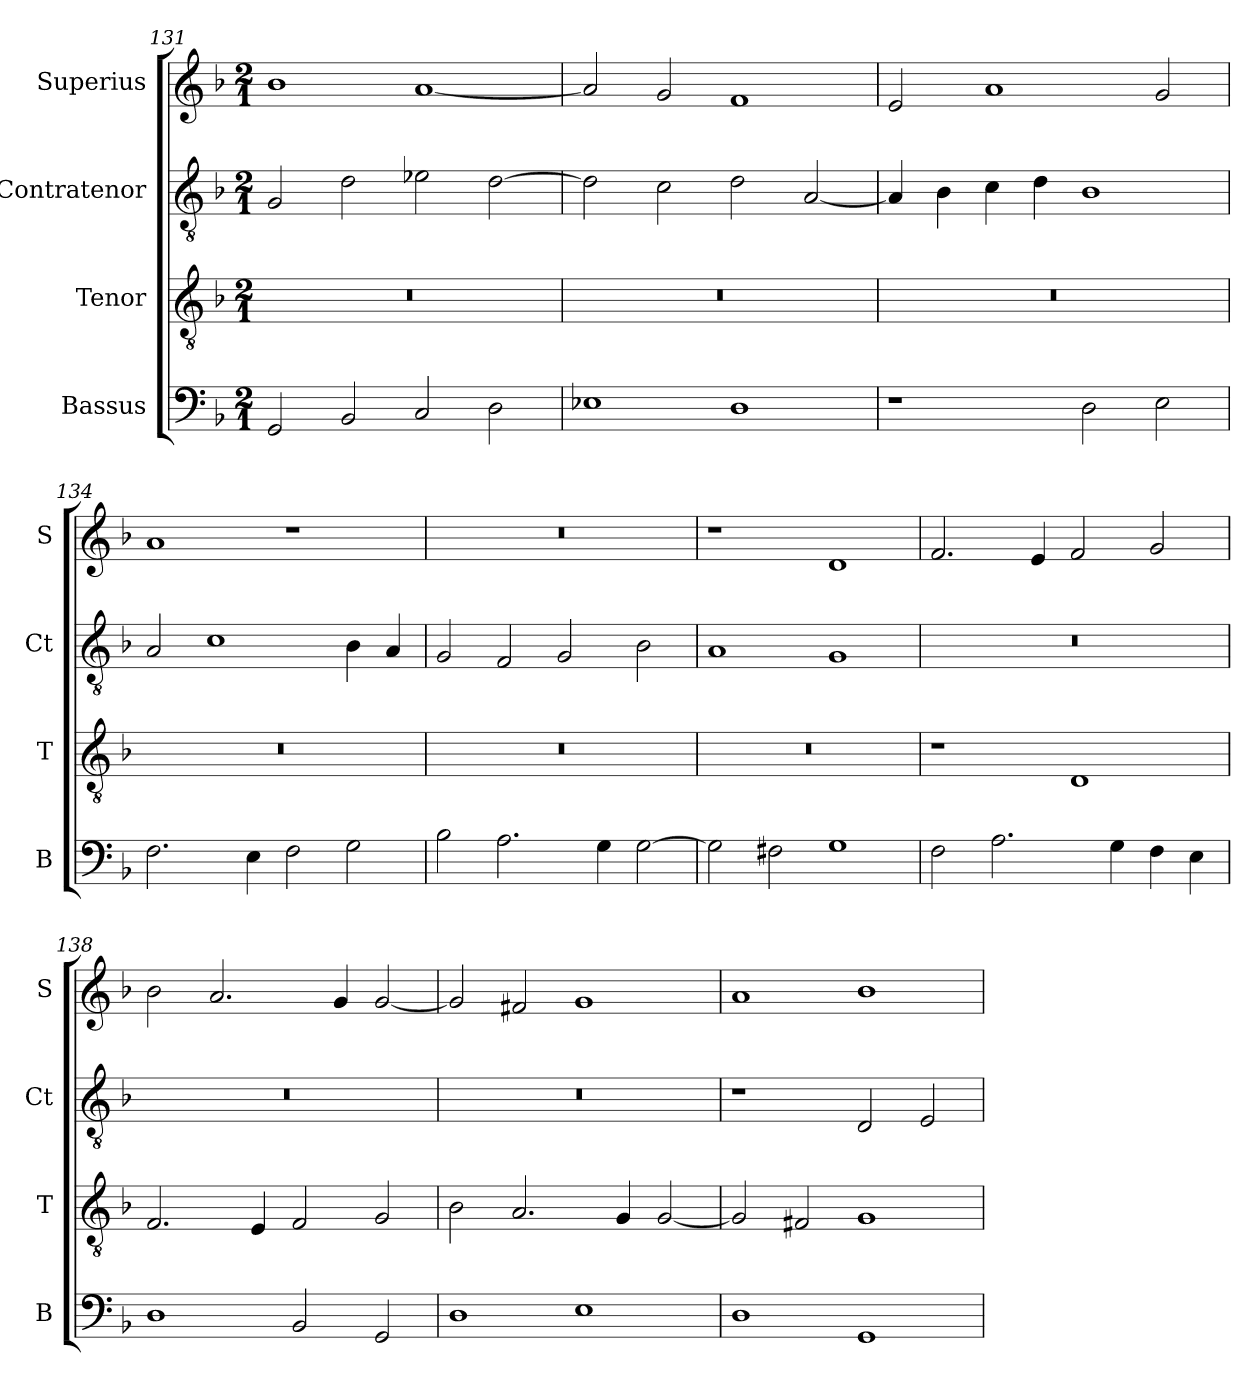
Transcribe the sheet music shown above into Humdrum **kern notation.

**kern	**kern	**kern	**kern
*part4	*part3	*part2	*part1
*staff4	*staff3	*staff2	*staff1
*I"Bassus	*I"Tenor	*I"Contratenor	*I"Superius
*I'B	*I'T	*I'Ct	*I'S
*clefF4	*clefGv2	*clefGv2	*clefG2
*k[b-]	*k[b-]	*k[b-]	*k[b-]
*M2/1	*M2/1	*M2/1	*M2/1
=131	=131	=131	=131
2GG/	0r	2G/	1b-
2BB-/	.	2d\	.
2C/	.	2e-X\	[1a
2D\	.	[2d\	.
=132	=132	=132	=132
1E-X	0r	2d\]	2a/]
.	.	2c\	2g/
1D	.	2d\	1f
.	.	[2A/	.
=133	=133	=133	=133
1r	0r	4A/]	2e/
.	.	4B-\	.
.	.	4c\	1a
.	.	4d\	.
2D\	.	1B-	.
2E\	.	.	2g/
=134	=134	=134	=134
2.F\	0r	2A/	1a
.	.	1c	.
4E\	.	.	.
2F\	.	.	1r
2G\	.	4B-\	.
.	.	4A/	.
=135	=135	=135	=135
2B-\	0r	2G/	0r
2.A\	.	2F/	.
.	.	2G/	.
4G\	.	.	.
[2G\	.	2B-\	.
=136	=136	=136	=136
2G\]	0r	1A	1r
2F#X\	.	.	.
1G	.	1G	1d
=137	=137	=137	=137
2F\	1r	0r	2.f/
2.A\	.	.	.
.	.	.	4e/
.	1D	.	2f/
4G\	.	.	.
4F\	.	.	2g/
4E\	.	.	.
=138	=138	=138	=138
1D	2.F/	0r	2b-\
.	.	.	2.a/
.	4E/	.	.
2BB-/	2F/	.	.
.	.	.	4g/
2GG/	2G/	.	[2g/
=139	=139	=139	=139
1D	2B-\	0r	2g/]
.	2.A/	.	2f#X/
1E	.	.	1g
.	4G/	.	.
.	[2G/	.	.
=140	=140	=140	=140
1D	2G/]	1r	1a
.	2F#X/	.	.
1GG	1G	2D/	1b-
.	.	2E/	.
=	=	=	=
*-	*-	*-	*-
